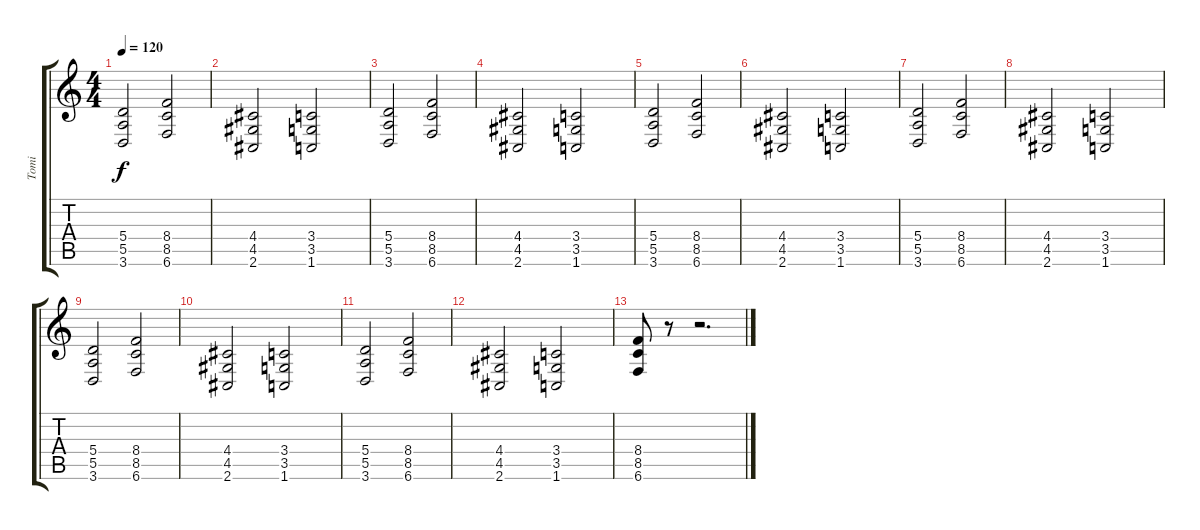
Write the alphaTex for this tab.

\track ("Tomi" "Tomi") {instrument distortionguitar}
\staff {score tabs}
\tuning (B3 Gb3 D3 A2 E2 B1) {hide}
\ts (4 4)
\tempo 120
\clef g2
\ks c
(5.4 5.5 3.6).2{dy f} (8.4 8.5 6.6).2 |
(4.4 4.5 2.6).2 (3.4 3.5 1.6).2 |
(5.4 5.5 3.6).2 (8.4 8.5 6.6).2 |
(4.4 4.5 2.6).2 (3.4 3.5 1.6).2 |
(5.4 5.5 3.6).2 (8.4 8.5 6.6).2 |
(4.4 4.5 2.6).2 (3.4 3.5 1.6).2 |
(5.4 5.5 3.6).2 (8.4 8.5 6.6).2 |
(4.4 4.5 2.6).2 (3.4 3.5 1.6).2 |
(5.4 5.5 3.6).2 (8.4 8.5 6.6).2 |
(4.4 4.5 2.6).2 (3.4 3.5 1.6).2 |
(5.4 5.5 3.6).2 (8.4 8.5 6.6).2 |
(4.4 4.5 2.6).2 (3.4 3.5 1.6).2 |
(8.4 8.5 6.6).8 r.8 r.2{d}
